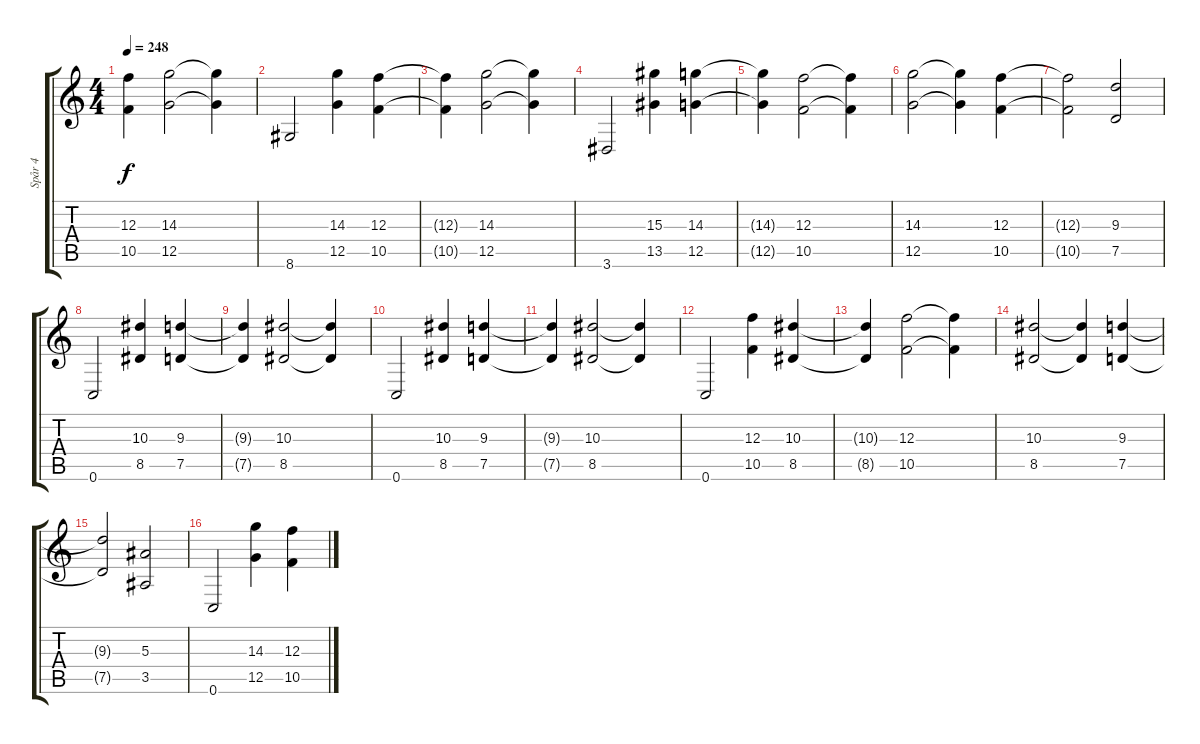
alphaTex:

\track ("Spår 4" "Spår 4") {instrument distortionguitar}
\staff {score tabs}
\tuning (D4 A3 F3 C3 G2 C2) {hide}
\ts (4 4)
\tempo 248
\clef g2
\ks c
(12.3{t} 10.5{t}).4{dy f} (14.3 12.5).2 (14.3{t} 12.5{t}).4 |
8.6.2 (14.3 12.5).4 (12.3 10.5).4 |
(12.3{t} 10.5{t}).4 (14.3 12.5).2 (14.3{t} 12.5{t}).4 |
3.6.2 (15.3 13.5).4 (14.3 12.5).4 |
(14.3{t} 12.5{t}).4 (12.3 10.5).2 (12.3{t} 10.5{t}).4 |
(14.3 12.5).2 (14.3{t} 12.5{t}).4 (12.3 10.5).4 |
(12.3{t} 10.5{t}).2 (9.3 7.5).2 |
0.6.2 (10.3 8.5).4 (9.3 7.5).4 |
(9.3{t} 7.5{t}).4 (10.3 8.5).2 (10.3{t} 8.5{t}).4 |
0.6.2 (10.3 8.5).4 (9.3 7.5).4 |
(9.3{t} 7.5{t}).4 (10.3 8.5).2 (10.3{t} 8.5{t}).4 |
0.6.2 (12.3 10.5).4 (10.3 8.5).4 |
(10.3{t} 8.5{t}).4 (12.3 10.5).2 (12.3{t} 10.5{t}).4 |
(10.3 8.5).2 (10.3{t} 8.5{t}).4 (9.3 7.5).4 |
(9.3{t} 7.5{t}).2 (5.3 3.5).2 |
0.6.2 (14.3 12.5).4 (12.3 10.5).4
